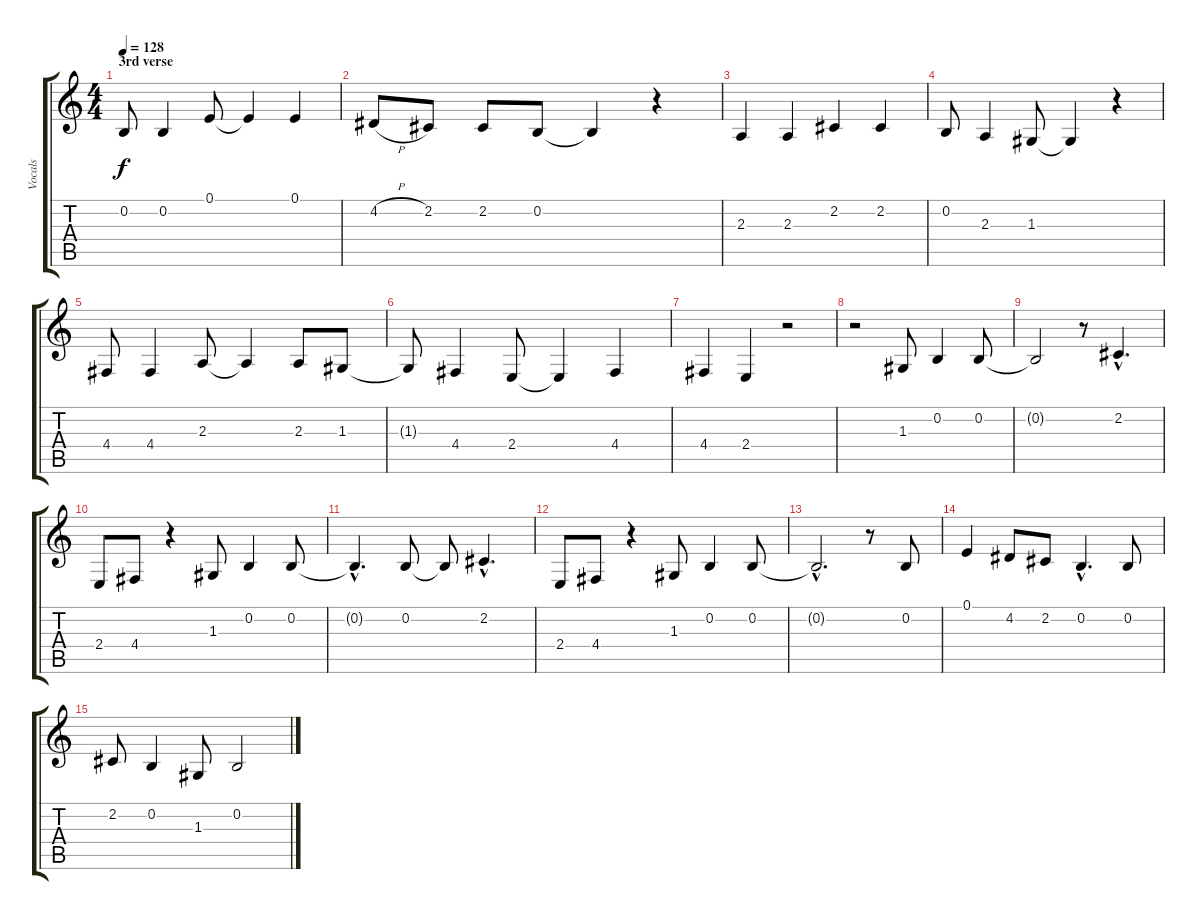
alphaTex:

\track ("Vocals" "Vocals") {instrument altosax}
\staff {score tabs}
\tuning (E4 B3 G3 D3 A2 E2) {hide}
\ts (4 4)
\section ("" "3rd verse")
\tempo 128
\clef g2
\ks c
0.2.8{dy f} 0.2.4 0.1.8 0.1{t}.4 0.1.4 |
4.2{h}.8 2.2.8 2.2.8 0.2.8 0.2{t}.4 r.4 |
2.3.4 2.3.4 2.2.4 2.2.4 |
0.2.8 2.3.4 1.3.8 1.3{t}.4 r.4 |
4.4.8 4.4.4 2.3.8 2.3{t}.4 2.3.8 1.3.8 |
1.3{t}.8 4.4.4 2.4.8 2.4{t}.4 4.4.4 |
4.4.4 2.4.4 r.2 |
r.2 1.3.8 0.2.4 0.2.8 |
0.2{t}.2 r.8 2.2{hac}.4{d} |
2.4.8 4.4.8 r.4 1.3.8 0.2.4 0.2.8 |
0.2{hac t}.4{d} 0.2.8 0.2{t}.8 2.2{hac}.4{d} |
2.4.8 4.4.8 r.4 1.3.8 0.2.4 0.2.8 |
0.2{hac t}.2{d} r.8 0.2.8 |
0.1.4 4.2.8 2.2.8 0.2{hac}.4{d} 0.2.8 |
2.2.8 0.2.4 1.3.8 0.2.2
